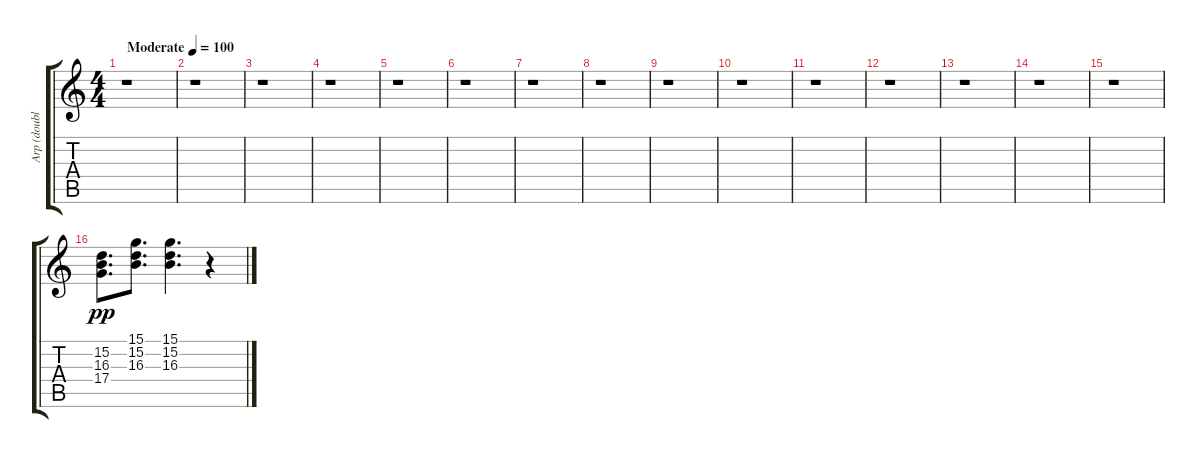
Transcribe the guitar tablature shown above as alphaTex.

\track ("Arp (double)" "Arp (doubl") {instrument fx4atmosphere}
\staff {score tabs}
\tuning (E4 B3 G3 D3 A2 E2) {hide}
\ts (4 4)
\tempo (100 "Moderate")
\clef g2
\ks c
r.1{dy pp instrument fx4atmosphere} |
r.1 |
r.1 |
r.1 |
r.1 |
r.1 |
r.1 |
r.1 |
r.1 |
r.1 |
r.1 |
r.1 |
r.1 |
r.1 |
r.1 |
(15.2 16.3 17.4).8{d} (15.1 15.2 16.3).8{d} (15.1 15.2 16.3).4{d} r.4
